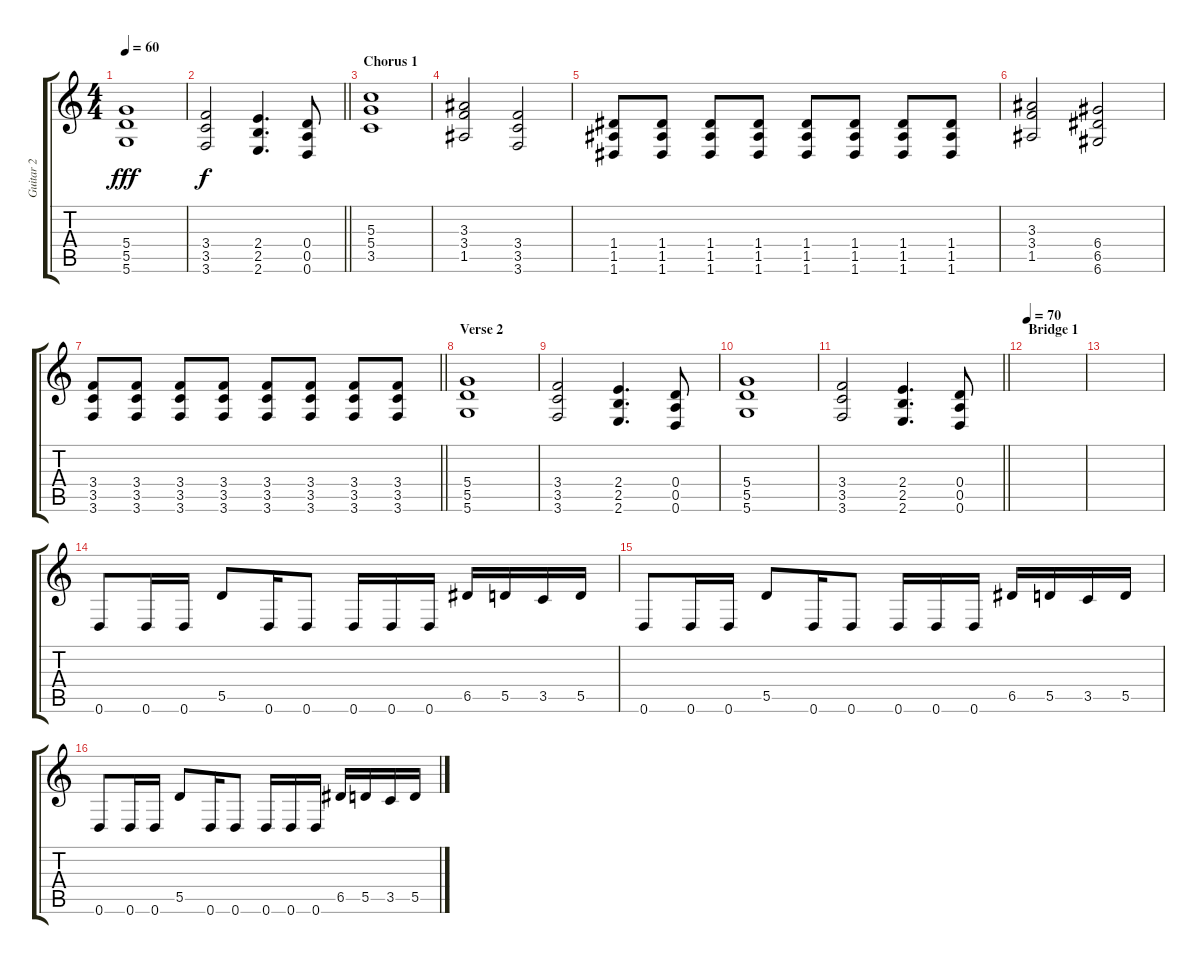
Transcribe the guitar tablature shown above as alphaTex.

\track ("Guitar 2" "Guitar 2") {instrument distortionguitar}
\staff {score tabs}
\tuning (E4 B3 G3 D3 A2 D2) {hide}
\ts (4 4)
\tempo 60
\clef g2
\ks c
(5.4 5.5 5.6).1{dy fff} |
\barLineRight lightlight
(3.4 3.5 3.6).2{dy f} (2.4 2.5 2.6).4{d} (0.4 0.5 0.6).8 |
\section ("" "Chorus 1")
(5.3 5.4 3.5).1 |
(3.3 3.4 1.5).2 (3.4 3.5 3.6).2 |
(1.4 1.5 1.6).8 (1.4 1.5 1.6).8 (1.4 1.5 1.6).8 (1.4 1.5 1.6).8 (1.4 1.5 1.6).8 (1.4 1.5 1.6).8 (1.4 1.5 1.6).8 (1.4 1.5 1.6).8 |
(3.3 3.4 1.5).2 (6.4 6.5 6.6).2 |
\barLineRight lightlight
(3.4 3.5 3.6).8 (3.4 3.5 3.6).8 (3.4 3.5 3.6).8 (3.4 3.5 3.6).8 (3.4 3.5 3.6).8 (3.4 3.5 3.6).8 (3.4 3.5 3.6).8 (3.4 3.5 3.6).8 |
\section ("" "Verse 2")
(5.4 5.5 5.6).1 |
(3.4 3.5 3.6).2 (2.4 2.5 2.6).4{d} (0.4 0.5 0.6).8 |
(5.4 5.5 5.6).1 |
\barLineRight lightlight
(3.4 3.5 3.6).2 (2.4 2.5 2.6).4{d} (0.4 0.5 0.6).8 |
\section ("" "Bridge 1")
\tempo 70
|
|
0.6.8 0.6.16 0.6.16 5.5.8 0.6.16 0.6.8 0.6.16 0.6.16 0.6.16 6.5.16 5.5.16 3.5.16 5.5.16 |
0.6.8 0.6.16 0.6.16 5.5.8 0.6.16 0.6.8 0.6.16 0.6.16 0.6.16 6.5.16 5.5.16 3.5.16 5.5.16 |
0.6.8 0.6.16 0.6.16 5.5.8 0.6.16 0.6.8 0.6.16 0.6.16 0.6.16 6.5.16 5.5.16 3.5.16 5.5.16
